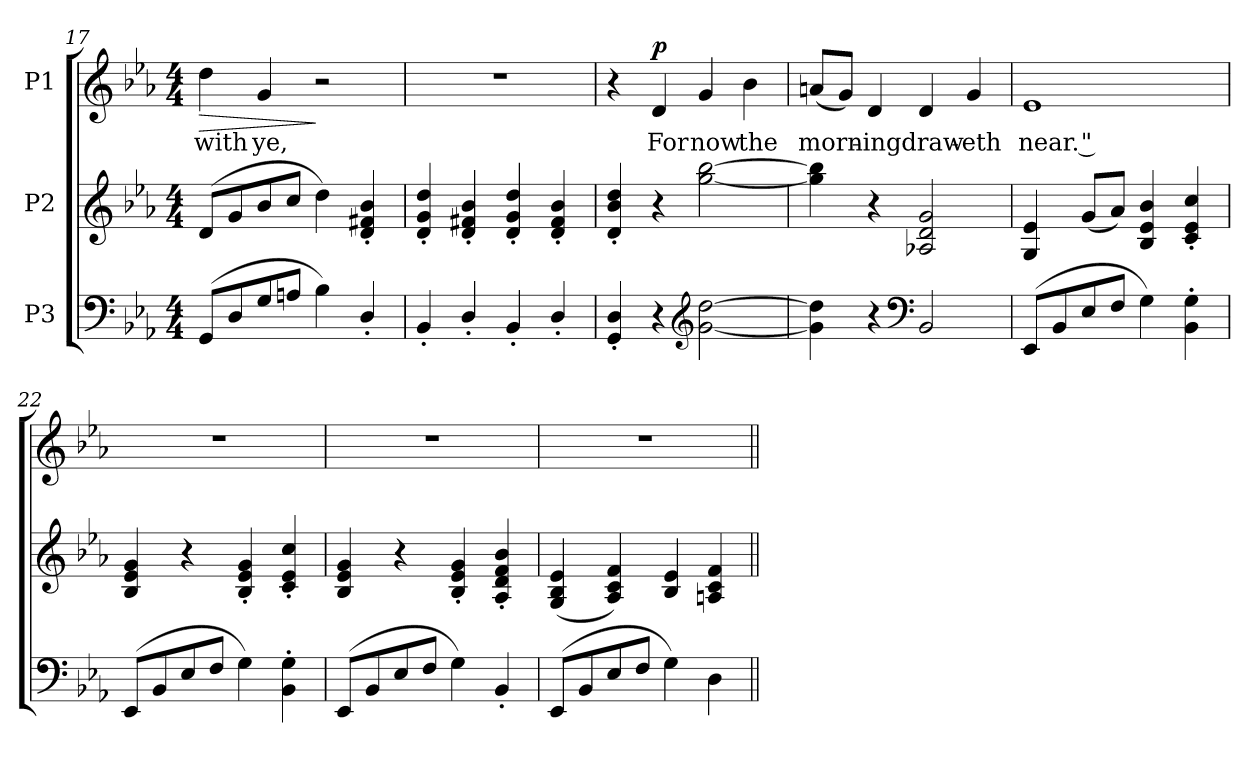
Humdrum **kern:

**kern	**kern	**kern	**text	**dynam
*part3	*part2	*part1	*part1	*part1
*staff3	*staff2	*staff1	*staff1	*staff1
*I"P3	*I"P2	*I"P1	*	*
*clefF4	*clefG2	*clefG2	*	*
*k[b-e-a-]	*k[b-e-a-]	*k[b-e-a-]	*	*
*E-:	*E-:	*E-:	*	*
*M4/4	*M4/4	*M4/4	*	*
=17	=17	=17	=17	=17
!	!	!	!LO:LY:b:color=#000000	!LO:HP:b
(8GGi/L	(8di/L	4ddi\	with	>
8Di/	8gi/	.	.	.
!	!	!	!LO:LY:b:color=#000000	!
8Gi/	8b-i/	4gi/	ye,	.
8Ani/J	8cci/J	.	.	.
4B-i\)	4ddi\)	2r	.	]
4D'i/	4di/' 4f#Xi' 4b-i'	.	.	.
=18	=18	=18	=18	=18
4BB-'i/	4di/' 4gi' 4ddi'	1r	.	.
4D'i/	4di/' 4f#Xi' 4b-i'	.	.	.
4BB-'i/	4di/' 4gi' 4ddi'	.	.	.
4D'i/	4di/' 4f#i' 4b-i'	.	.	.
=19	=19	=19	=19	=19
4GGi/' 4Di'	4di/' 4b-i' 4ddi'	4r	.	.
!	!	!	!LO:LY:b:color=#000000	!
4r	4r	4di/	For	p
*clefG2	*	*	*	*
!	!	!	!LO:LY:b:color=#000000	!
[2gi\ [2ddi	[2ggi\ [2bb-i	4gi/	now	.
!	!	!	!LO:LY:b:color=#000000	!
.	.	4b-i\	the	.
!!LO:LB:g=z
=20	=20	=20	=20	=20
!	!	!	!LO:LY:b:color=#000000	!
4gi\] 4ddi]	4ggi\] 4bb-i]	(8ani/L	morn-	.
.	.	8gi/J)	.	.
!	!	!	!LO:LY:b:color=#000000	!
4r	4r	4di/	-ing	.
*clefF4	*	*	*	*
!	!	!	!LO:LY:b:color=#000000	!
2BB-i/	2A-Xi/ 2di 2gi	4di/	draw-	.
!	!	!	!LO:LY:b:color=#000000	!
.	.	4gi/	-eth	.
=21	=21	=21	=21	=21
!	!	!	!LO:LY:b:color=#000000	!
(8EE-i/L	4Gi/ 4e-i	1e-i	near. "	.
8BB-i/	.	.	.	.
8E-i/	(8gi/L	.	.	.
8Fi/J	8a-i/J)	.	.	.
4Gi\)	4B-i/ 4e-i 4b-i	.	.	.
4BB-i\' 4Gi'	4ci/' 4e-i' 4cci'	.	.	.
=22	=22	=22	=22	=22
(8EE-i/L	4B-i/ 4e-i 4gi	1r	.	.
8BB-i/	.	.	.	.
8E-i/	4r	.	.	.
8Fi/J	.	.	.	.
4Gi\)	4B-i/' 4e-i' 4gi'	.	.	.
4BB-i\' 4Gi'	4ci/' 4e-i' 4cci'	.	.	.
=23	=23	=23	=23	=23
(8EE-i/L	4B-i/ 4e-i 4gi	1r	.	.
8BB-i/	.	.	.	.
8E-i/	4r	.	.	.
8Fi/J	.	.	.	.
4Gi\)	4B-i/' 4e-i' 4gi'	.	.	.
4BB-'i/	4A-i/' 4di' 4fi' 4b-i'	.	.	.
=24	=24	=24	=24	=24
(8EE-i/L	(4Gi/ 4B-i 4e-i	1r	.	.
8BB-i/	.	.	.	.
8E-i/	4A-i/ 4ci 4fi)	.	.	.
8Fi/J	.	.	.	.
4Gi\)	4B-i/ 4e-i	.	.	.
4Di\	4Ani/ 4ci 4fi	.	.	.
=||	=||	=||	=||	=||
*-	*-	*-	*-	*-
